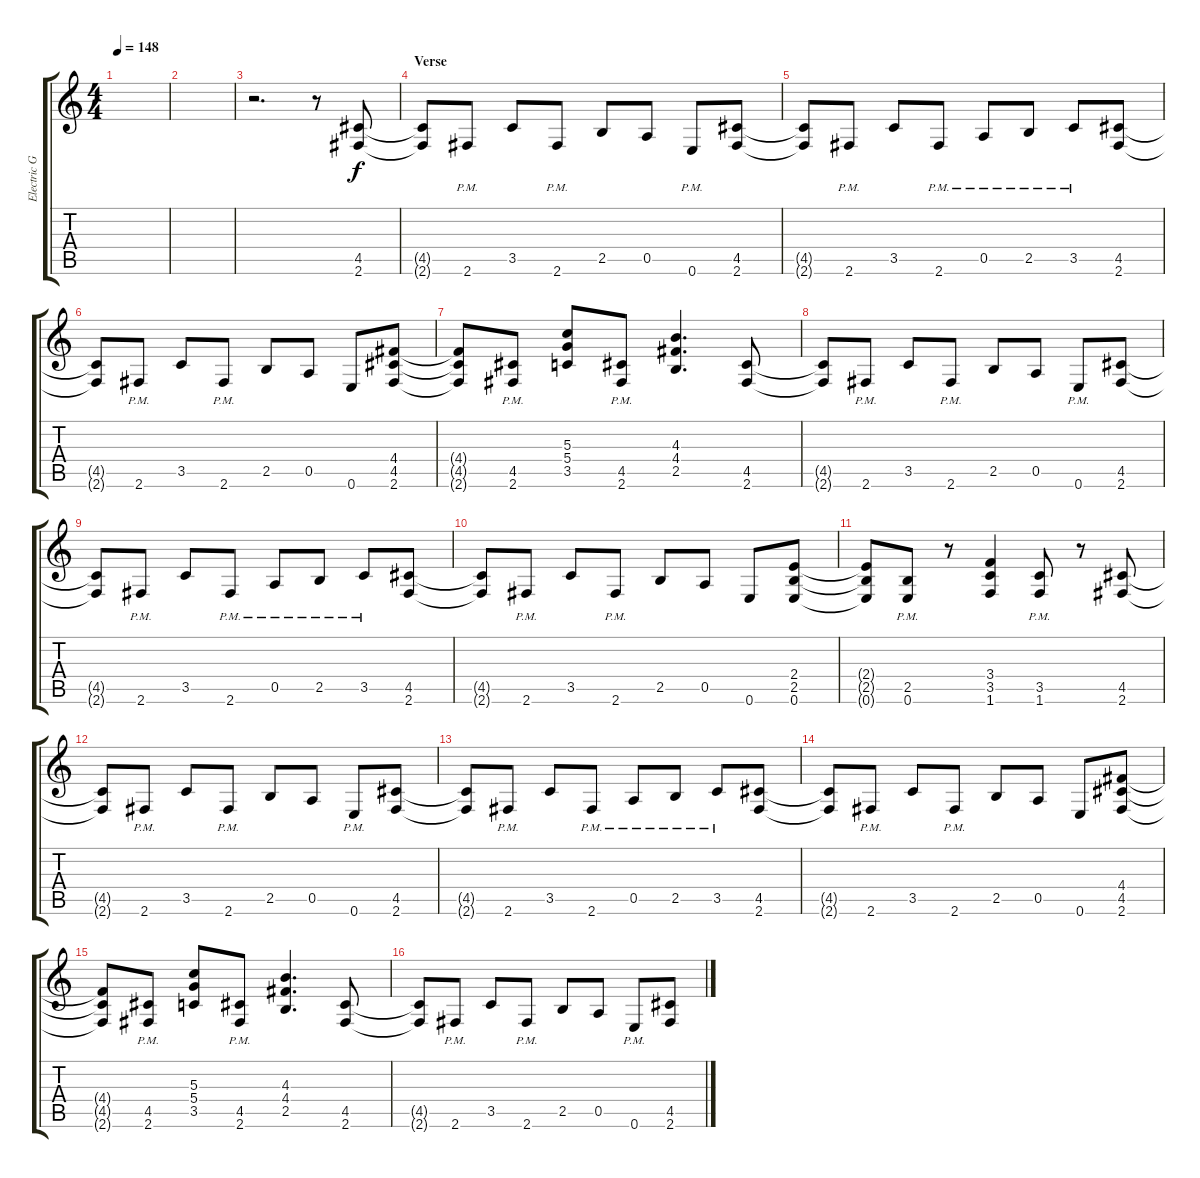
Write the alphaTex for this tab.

\track ("Electric Guitar (Drive)" "Electric G") {instrument overdrivenguitar}
\staff {score tabs}
\tuning (E4 B3 G3 D3 A2 E2) {hide}
\ts (4 4)
\tempo 148
\clef g2
\ks c
|
|
r.2{d} r.8 (4.5 2.6).8 |
\section ("" "Verse")
(4.5{t} 2.6{t}).8 2.6{pm}.8 3.5.8 2.6{pm}.8 2.5.8 0.5.8 0.6{pm}.8 (4.5 2.6).8 |
(4.5{t} 2.6{t}).8 2.6{pm}.8 3.5.8 2.6{pm}.8 0.5{pm}.8 2.5{pm}.8 3.5{pm}.8 (4.5 2.6).8 |
(4.5{t} 2.6{t}).8 2.6{pm}.8 3.5.8 2.6{pm}.8 2.5.8 0.5.8 0.6.8 (4.4 4.5 2.6).8 |
(4.4{t} 4.5{t} 2.6{t}).8 (4.5{pm} 2.6{pm}).8 (5.3 5.4 3.5).8 (4.5{pm} 2.6{pm}).8 (4.3 4.4 2.5).4{d} (4.5 2.6).8 |
(4.5{t} 2.6{t}).8 2.6{pm}.8 3.5.8 2.6{pm}.8 2.5.8 0.5.8 0.6{pm}.8 (4.5 2.6).8 |
(4.5{t} 2.6{t}).8 2.6{pm}.8 3.5.8 2.6{pm}.8 0.5{pm}.8 2.5{pm}.8 3.5{pm}.8 (4.5 2.6).8 |
(4.5{t} 2.6{t}).8 2.6{pm}.8 3.5.8 2.6{pm}.8 2.5.8 0.5.8 0.6.8 (2.4 2.5 0.6).8 |
(2.4{t} 2.5{t} 0.6{t}).8 (2.5{pm} 0.6{pm}).8 r.8 (3.4 3.5 1.6).4 (3.5{pm} 1.6{pm}).8 r.8 (4.5 2.6).8 |
(4.5{t} 2.6{t}).8 2.6{pm}.8 3.5.8 2.6{pm}.8 2.5.8 0.5.8 0.6{pm}.8 (4.5 2.6).8 |
(4.5{t} 2.6{t}).8 2.6{pm}.8 3.5.8 2.6{pm}.8 0.5{pm}.8 2.5{pm}.8 3.5{pm}.8 (4.5 2.6).8 |
(4.5{t} 2.6{t}).8 2.6{pm}.8 3.5.8 2.6{pm}.8 2.5.8 0.5.8 0.6.8 (4.4 4.5 2.6).8 |
(4.4{t} 4.5{t} 2.6{t}).8 (4.5{pm} 2.6{pm}).8 (5.3 5.4 3.5).8 (4.5{pm} 2.6{pm}).8 (4.3 4.4 2.5).4{d} (4.5 2.6).8 |
(4.5{t} 2.6{t}).8 2.6{pm}.8 3.5.8 2.6{pm}.8 2.5.8 0.5.8 0.6{pm}.8 (4.5 2.6).8
